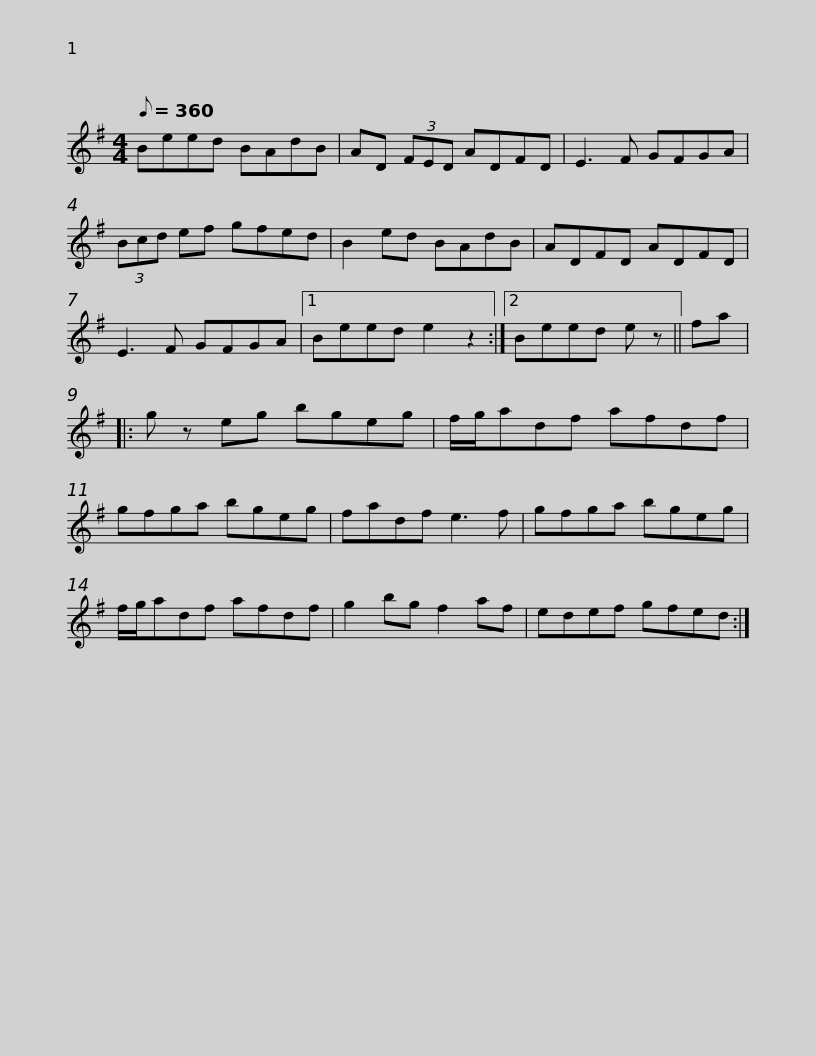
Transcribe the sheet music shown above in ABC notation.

X:1
L:1/8
Q:1/8=360
M:4/4
I:linebreak $
K:Emin
V:1 treble
V:1
 Beed BAdB | AD (3FED ADFD | E3 F GFGA | (3Bcd ef gfed | B2 ed BAdB |$ %5
 ADFD ADFD | E3 F GFGA |1 Beed e2 z2 :|2 Beed e z || fa |: %10
 g z eg bgeg |$ f/g/adf afdf | gfga bgeg | fadf e3 f | gfga bgeg | %15
 f/g/adf afdf |$ g2 bg f2 af | edef gfed :| %18
